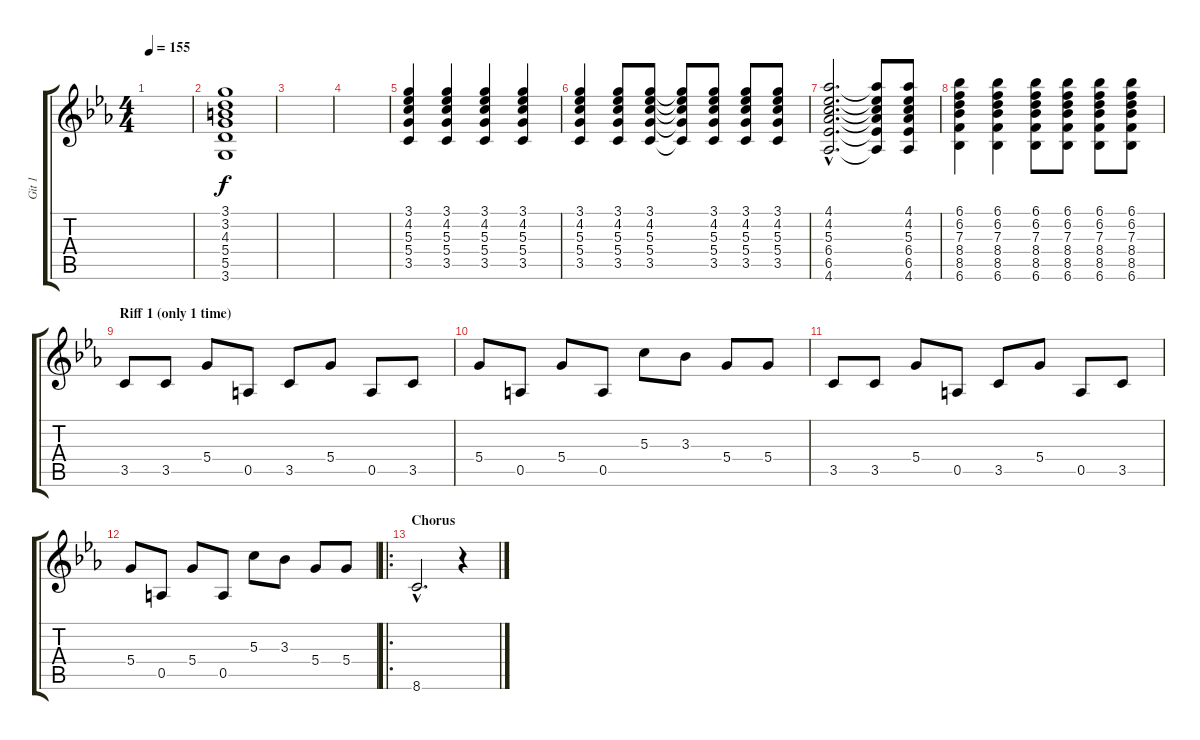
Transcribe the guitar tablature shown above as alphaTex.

\track ("Git 1" "Git 1") {instrument distortionguitar}
\staff {score tabs}
\tuning (E4 B3 G3 D3 A2 E2) {hide}
\ts (4 4)
\tempo 155
\clef g2
\ks eb
|
(3.1 3.2 4.3 5.4 5.5 3.6).1 |
|
|
(3.1 4.2 5.3 5.4 3.5).4 (3.1 4.2 5.3 5.4 3.5).4 (3.1 4.2 5.3 5.4 3.5).4 (3.1 4.2 5.3 5.4 3.5).4 |
(3.1 4.2 5.3 5.4 3.5).4 (3.1 4.2 5.3 5.4 3.5).8 (3.1 4.2 5.3 5.4 3.5).8 (3.1{t} 4.2{t} 5.3{t} 5.4{t} 3.5{t}).8 (3.1 4.2 5.3 5.4 3.5).8 (3.1 4.2 5.3 5.4 3.5).8 (3.1 4.2 5.3 5.4 3.5).8 |
(4.1{hac} 4.2{hac} 5.3{hac} 6.4{hac} 6.5{hac} 4.6{hac}).2{d} (4.1{t} 4.2{t} 5.3{t} 6.4{t} 6.5{t} 4.6{t}).8 (4.1 4.2 5.3 6.4 6.5 4.6).8 |
(6.1 6.2 7.3 8.4 8.5 6.6).4 (6.1 6.2 7.3 8.4 8.5 6.6).4 (6.1 6.2 7.3 8.4 8.5 6.6).8 (6.1 6.2 7.3 8.4 8.5 6.6).8 (6.1 6.2 7.3 8.4 8.5 6.6).8 (6.1 6.2 7.3 8.4 8.5 6.6).8 |
\section ("" "Riff 1 (only 1 time)")
3.5.8 3.5.8 5.4.8 0.5.8 3.5.8 5.4.8 0.5.8 3.5.8 |
5.4.8 0.5.8 5.4.8 0.5.8 5.3.8 3.3.8 5.4.8 5.4.8 |
3.5.8 3.5.8 5.4.8 0.5.8 3.5.8 5.4.8 0.5.8 3.5.8 |
5.4.8 0.5.8 5.4.8 0.5.8 5.3.8 3.3.8 5.4.8 5.4.8 |
\ro
\section ("" "Chorus")
8.6{hac}.2{d} r.4
